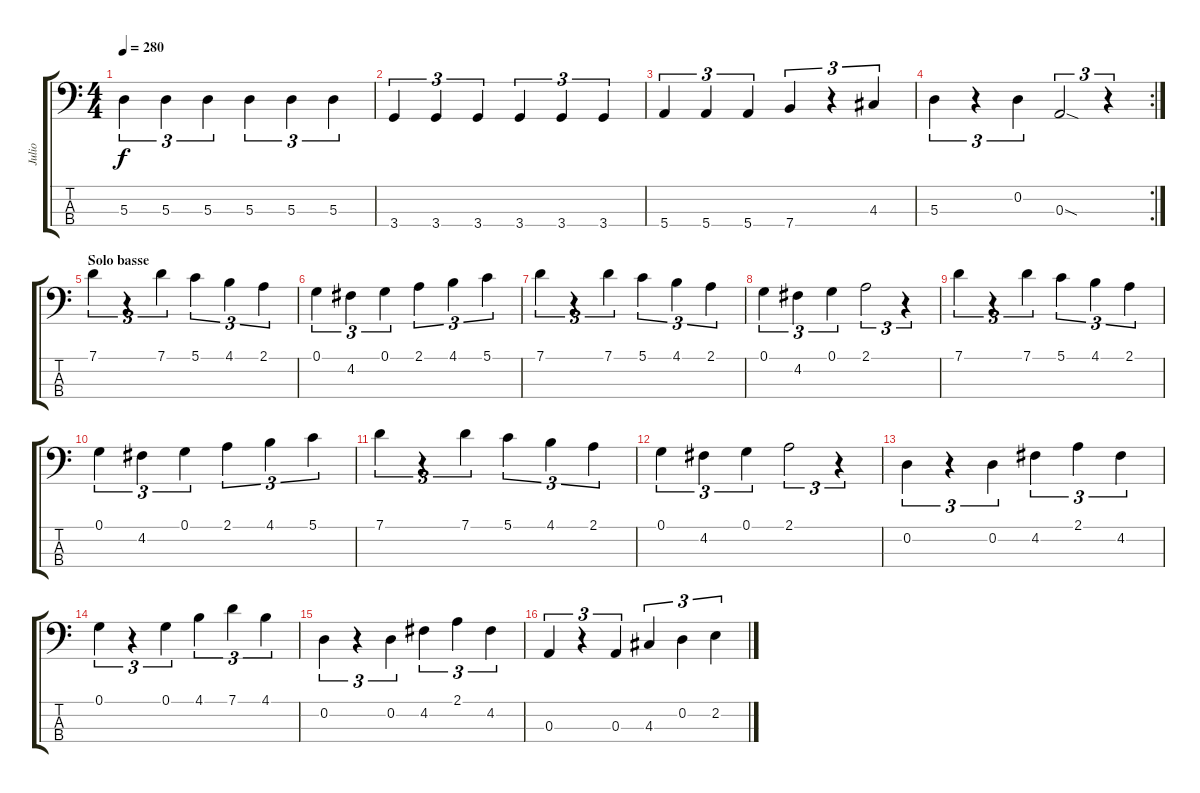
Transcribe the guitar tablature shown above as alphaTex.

\track ("Julio" "Julio") {instrument electricbassfinger}
\staff {score tabs}
\tuning (G2 D2 A1 E1) {hide}
\ts (4 4)
\tempo 280
\clef f4
\ks c
5.3.4{tu (3 2) dy f} 5.3.4{tu (3 2)} 5.3.4{tu (3 2)} 5.3.4{tu (3 2)} 5.3.4{tu (3 2)} 5.3.4{tu (3 2)} |
3.4.4{tu (3 2)} 3.4.4{tu (3 2)} 3.4.4{tu (3 2)} 3.4.4{tu (3 2)} 3.4.4{tu (3 2)} 3.4.4{tu (3 2)} |
5.4.4{tu (3 2)} 5.4.4{tu (3 2)} 5.4.4{tu (3 2)} 7.4.4{tu (3 2)} r.4{tu (3 2)} 4.3.4{tu (3 2)} |
\rc 2
5.3.4{tu (3 2)} r.4{tu (3 2)} 0.2.4{tu (3 2)} 0.3{sod}.2{tu (3 2)} r.4{tu (3 2)} |
\section ("" "Solo basse")
7.1.4{tu (3 2)} r.4{tu (3 2)} 7.1.4{tu (3 2)} 5.1.4{tu (3 2)} 4.1.4{tu (3 2)} 2.1.4{tu (3 2)} |
0.1.4{tu (3 2)} 4.2.4{tu (3 2)} 0.1.4{tu (3 2)} 2.1.4{tu (3 2)} 4.1.4{tu (3 2)} 5.1.4{tu (3 2)} |
7.1.4{tu (3 2)} r.4{tu (3 2)} 7.1.4{tu (3 2)} 5.1.4{tu (3 2)} 4.1.4{tu (3 2)} 2.1.4{tu (3 2)} |
0.1.4{tu (3 2)} 4.2.4{tu (3 2)} 0.1.4{tu (3 2)} 2.1.2{tu (3 2)} r.4{tu (3 2)} |
7.1.4{tu (3 2)} r.4{tu (3 2)} 7.1.4{tu (3 2)} 5.1.4{tu (3 2)} 4.1.4{tu (3 2)} 2.1.4{tu (3 2)} |
0.1.4{tu (3 2)} 4.2.4{tu (3 2)} 0.1.4{tu (3 2)} 2.1.4{tu (3 2)} 4.1.4{tu (3 2)} 5.1.4{tu (3 2)} |
7.1.4{tu (3 2)} r.4{tu (3 2)} 7.1.4{tu (3 2)} 5.1.4{tu (3 2)} 4.1.4{tu (3 2)} 2.1.4{tu (3 2)} |
0.1.4{tu (3 2)} 4.2.4{tu (3 2)} 0.1.4{tu (3 2)} 2.1.2{tu (3 2)} r.4{tu (3 2)} |
0.2.4{tu (3 2)} r.4{tu (3 2)} 0.2.4{tu (3 2)} 4.2.4{tu (3 2)} 2.1.4{tu (3 2)} 4.2.4{tu (3 2)} |
0.1.4{tu (3 2)} r.4{tu (3 2)} 0.1.4{tu (3 2)} 4.1.4{tu (3 2)} 7.1.4{tu (3 2)} 4.1.4{tu (3 2)} |
0.2.4{tu (3 2)} r.4{tu (3 2)} 0.2.4{tu (3 2)} 4.2.4{tu (3 2)} 2.1.4{tu (3 2)} 4.2.4{tu (3 2)} |
0.3.4{tu (3 2)} r.4{tu (3 2)} 0.3.4{tu (3 2)} 4.3.4{tu (3 2)} 0.2.4{tu (3 2)} 2.2.4{tu (3 2)}
